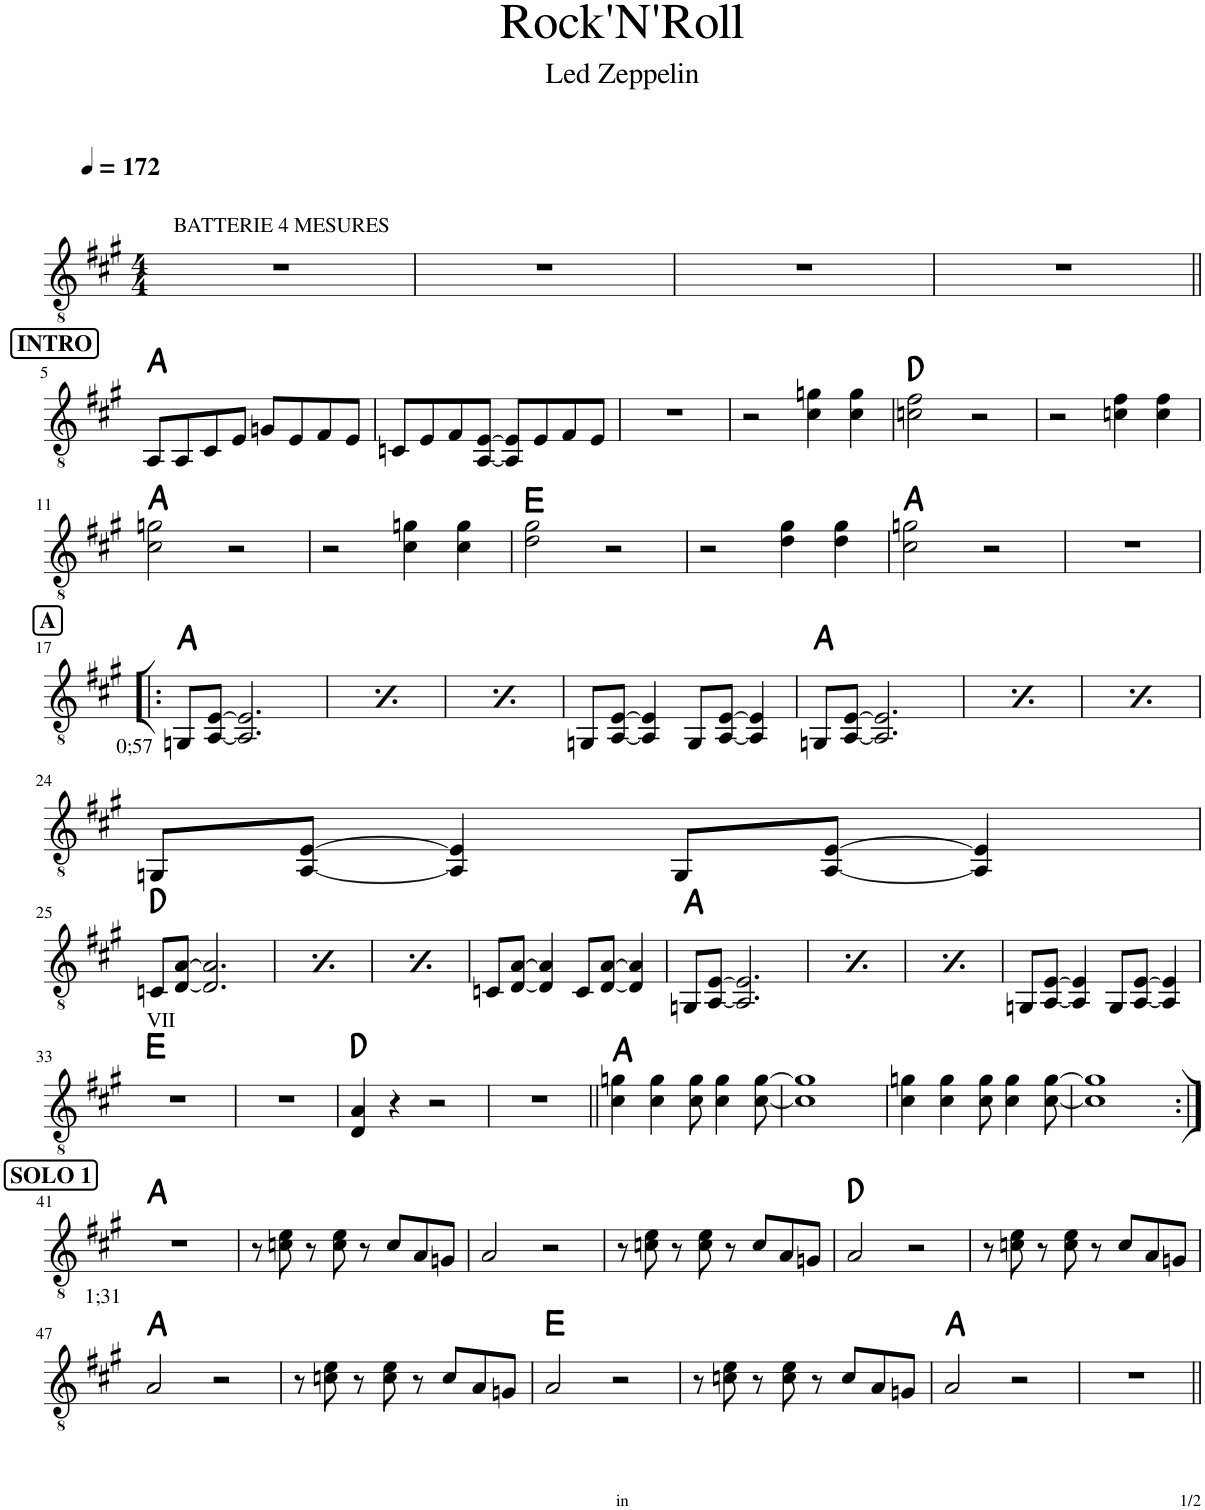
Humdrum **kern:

**kern	**harte
*part1	*part1
*staff1	*
*I"Classical Guitar	*
*I'Guit.	*
*clefGv2	*
*k[f#c#g#]	*
*M4/4	*
*MM172	*
=1	=1
!LO:TX:a:t=BATTERIE 4 MESURES	!
1r	.
=2	=2
1r	.
=3	=3
1r	.
=4	=4
1r	.
!!LO:LB:g=z
!!LO:REH:place=s1:a:B:cj:fs=11:t=INTRO
=5||	=5||
8AA/L	A:maj
8AA/	.
8C#/	.
8E/J	.
8Gn/L	.
8E/	.
8F#/	.
8E/J	.
=6	=6
8Cn/L	.
8E/	.
8F#/	.
[8AA/ [8E/J	.
8AA/] 8E/]L	.
8E/	.
8F#/	.
8E/J	.
=7	=7
1r	.
=8	=8
2r	.
4c#\ 4gn\	.
4c#\ 4g\	.
=9	=9
2cn\ 2f#\	D:maj
2r	.
=10	=10
2r	.
4cn\ 4f#\	.
4c\ 4f#\	.
!!LO:LB:g=z
=11	=11
2c#\ 2gn\	A:maj
2r	.
=12	=12
2r	.
4c#\ 4gn\	.
4c#\ 4g\	.
=13	=13
2d\ 2g#\	E:maj
2r	.
=14	=14
2r	.
4d\ 4g#\	.
4d\ 4g#\	.
=15	=15
2c#\ 2gn\	A:maj
2r	.
=16	=16
1r	.
!!LO:LB:g=z
!!LO:REH:place=s1:a:B:cj:fs=11:t=A
=17!|:	=17!|:
!LO:TX:b:t=0;57	!
8GGn/L	A:maj
[8AA/ [8E/J	.
2.AA/] 2.E/]	.
!!LO:REH:place=s1:a:B:cj:fs=11:t=A
=18	=18
!LO:TX:b:t=0;57	!
8GGn/L	A:maj
[8AA/ [8E/J	.
2.AA/] 2.E/]	.
!!LO:REH:place=s1:a:B:cj:fs=11:t=A
=19	=19
!LO:TX:b:t=0;57	!
8GGn/L	A:maj
[8AA/ [8E/J	.
2.AA/] 2.E/]	.
=20	=20
8GGn/L	.
[8AA/ [8E/J	.
4AA/] 4E/]	.
8GG/L	.
[8AA/ [8E/J	.
4AA/] 4E/]	.
=21	=21
8GGn/L	A:maj
[8AA/ [8E/J	.
2.AA/] 2.E/]	.
=22	=22
8GGn/L	A:maj
[8AA/ [8E/J	.
2.AA/] 2.E/]	.
=23	=23
8GGn/L	A:maj
[8AA/ [8E/J	.
2.AA/] 2.E/]	.
!!LO:LB:g=z
=24	=24
8GGn/L	.
[8AA/ [8E/J	.
4AA/] 4E/]	.
8GG/L	.
[8AA/ [8E/J	.
4AA/] 4E/]	.
!!LO:LB:g=z
=25	=25
8Cn/L	D:maj
[8D/ [8A/J	.
2.D/] 2.A/]	.
=26	=26
8Cn/L	D:maj
[8D/ [8A/J	.
2.D/] 2.A/]	.
=27	=27
8Cn/L	D:maj
[8D/ [8A/J	.
2.D/] 2.A/]	.
=28	=28
8Cn/L	.
[8D/ [8A/J	.
4D/] 4A/]	.
8C/L	.
[8D/ [8A/J	.
4D/] 4A/]	.
=29	=29
8GGn/L	A:maj
[8AA/ [8E/J	.
2.AA/] 2.E/]	.
=30	=30
8GGn/L	A:maj
[8AA/ [8E/J	.
2.AA/] 2.E/]	.
=31	=31
8GGn/L	A:maj
[8AA/ [8E/J	.
2.AA/] 2.E/]	.
=32	=32
8GGn/L	.
[8AA/ [8E/J	.
4AA/] 4E/]	.
8GG/L	.
[8AA/ [8E/J	.
4AA/] 4E/]	.
!!LO:LB:g=z
=33	=33
!LO:TX:a:t=VII	!
1r	E:maj
=34	=34
1r	.
=35	=35
4D/ 4A/	D:maj
4r	.
2r	.
=36	=36
1r	.
=37||	=37||
4c#\ 4gn\	A:maj
4c#\ 4g\	.
8c#\ 8g\	.
4c#\ 4g\	.
[8c#\ [8g\	.
=38	=38
1c#] 1g]	.
=39	=39
4c#\ 4gn\	.
4c#\ 4g\	.
8c#\ 8g\	.
4c#\ 4g\	.
[8c#\ [8g\	.
=40	=40
1c#] 1g]	.
!!LO:LB:g=z
!!LO:REH:place=s1:a:B:cj:fs=11:t=SOLO 1
=41:|!	=41:|!
!LO:TX:b:t=1;31	!
1r	A:maj
=42	=42
8r	.
8cn\ 8e\	.
8r	.
8c\ 8e\	.
8r	.
8c/L	.
8A/	.
8Gn/J	.
=43	=43
2A/	.
2r	.
=44	=44
8r	.
8cn\ 8e\	.
8r	.
8c\ 8e\	.
8r	.
8c/L	.
8A/	.
8Gn/J	.
=45	=45
2A/	D:maj
2r	.
=46	=46
8r	.
8cn\ 8e\	.
8r	.
8c\ 8e\	.
8r	.
8c/L	.
8A/	.
8Gn/J	.
!!LO:LB:g=z
=47	=47
2A/	A:maj
2r	.
=48	=48
8r	.
8cn\ 8e\	.
8r	.
8c\ 8e\	.
8r	.
8c/L	.
8A/	.
8Gn/J	.
=49	=49
2A/	E:maj
2r	.
=50	=50
8r	.
8cn\ 8e\	.
8r	.
8c\ 8e\	.
8r	.
8c/L	.
8A/	.
8Gn/J	.
=51	=51
2A/	A:maj
2r	.
=52	=52
1r	.
=||	=||
*-	*-
